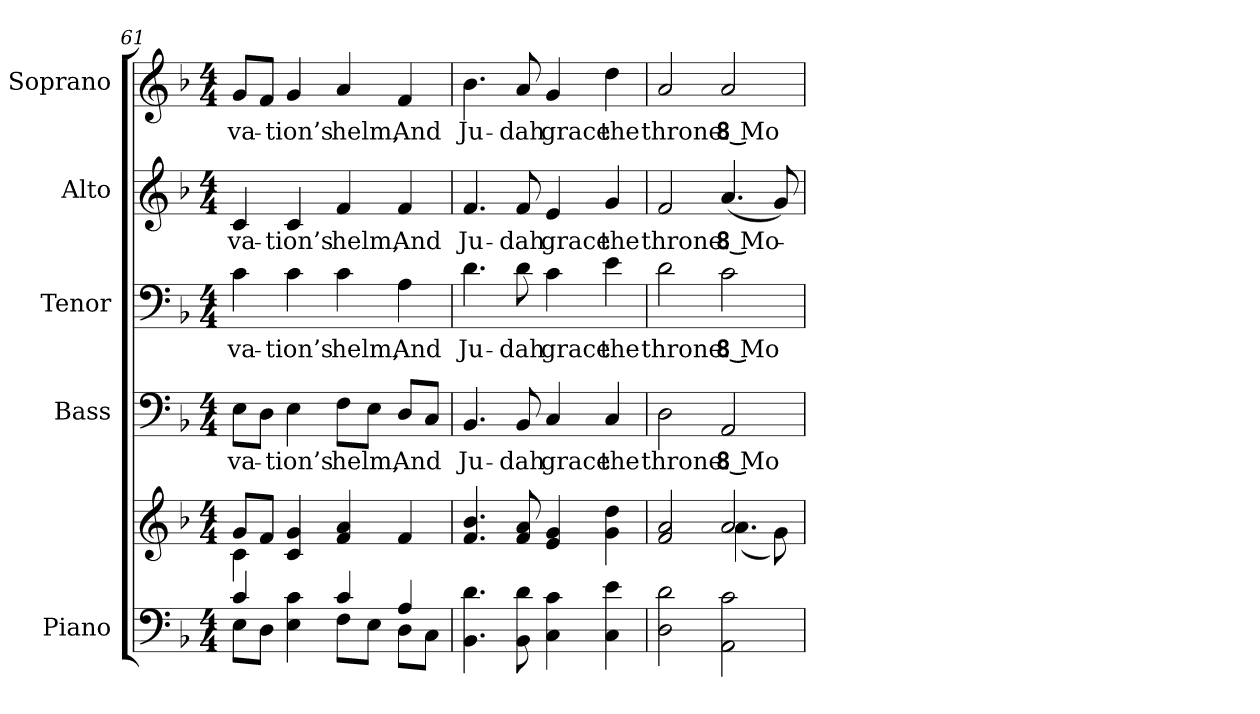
**kern	**kern	**kern	**text	**kern	**text	**kern	**text	**kern	**text
*part5	*part5	*part4	*part4	*part3	*part3	*part2	*part2	*part1	*part1
*staff6	*staff5	*staff4	*staff4	*staff3	*staff3	*staff2	*staff2	*staff1	*staff1
*I"Piano	*	*I"Bass	*	*I"Tenor	*	*I"Alto	*	*I"Soprano	*
*I'Pno.	*	*I'B.	*	*I'T.	*	*I'A.	*	*I'S.	*
!!LO:PB:g=z
*clefF4	*clefG2	*clefF4	*	*clefF4	*	*clefG2	*	*clefG2	*
*k[b-]	*k[b-]	*k[b-]	*	*k[b-]	*	*k[b-]	*	*k[b-]	*
*F:	*F:	*F:	*	*F:	*	*F:	*	*F:	*
*M4/4	*M4/4	*M4/4	*	*M4/4	*	*M4/4	*	*M4/4	*
=61	=61	=61	=61	=61	=61	=61	=61	=61	=61
*^	*^	*	*	*	*	*	*	*	*
!	!	!	!	!	!LO:LY:b:color=#000000	!	!	!	!	!	!
!	!	!	!	!	!	!	!LO:LY:b:color=#000000	!	!	!	!
!	!	!	!	!	!	!	!	!	!LO:LY:b:color=#000000	!	!
!	!	!	!	!	!	!	!	!	!	!	!LO:LY:b:color=#000000
4ci/	8Ei\L	8gi/L	4ci\	8Ei\L	-va-	4ci\	-va-	4ci/	-va-	8gi/L	-va-
.	8Di\J	8fi/J	.	8Di\J	.	.	.	.	.	8fi/J	.
!	!	!	!	!	!LO:LY:b:color=#000000	!	!	!	!	!	!
!	!	!	!	!	!	!	!LO:LY:b:color=#000000	!	!	!	!
!	!	!	!	!	!	!	!	!	!LO:LY:b:color=#000000	!	!
!	!	!	!	!	!	!	!	!	!	!	!LO:LY:b:color=#000000
4Ei\ 4ci	4ryy	4ci/ 4gi	4ryy	4Ei\	-tion’s	4ci\	-tion’s	4ci/	-tion’s	4gi/	-tion’s
!	!	!	!	!	!LO:LY:b:color=#000000	!	!	!	!	!	!
!	!	!	!	!	!	!	!LO:LY:b:color=#000000	!	!	!	!
!	!	!	!	!	!	!	!	!	!LO:LY:b:color=#000000	!	!
!	!	!	!	!	!	!	!	!	!	!	!LO:LY:b:color=#000000
4ci/	8Fi\L	4fi/ 4ai	2ryy	8Fi\L	helm,	4ci\	helm,	4fi/	helm,	4ai/	helm,
.	8Ei\J	.	.	8Ei\J	.	.	.	.	.	.	.
!	!	!	!	!	!LO:LY:b:color=#000000	!	!	!	!	!	!
!	!	!	!	!	!	!	!LO:LY:b:color=#000000	!	!	!	!
!	!	!	!	!	!	!	!	!	!LO:LY:b:color=#000000	!	!
!	!	!	!	!	!	!	!	!	!	!	!LO:LY:b:color=#000000
4Ai/	8Di\L	4fi/	.	8Di/L	And	4Ai\	And	4fi/	And	4fi/	And
.	8Ci\J	.	.	8Ci/J	.	.	.	.	.	.	.
*v	*v	*	*	*	*	*	*	*	*	*	*
*	*v	*v	*	*	*	*	*	*	*	*
=62	=62	=62	=62	=62	=62	=62	=62	=62	=62
*^	*	*	*	*	*	*	*	*	*
!	!	!	!	!LO:LY:b:color=#000000	!	!	!	!	!	!
*v	*v	*	*	*	*	*	*	*	*	*
*^	*	*	*	*	*	*	*	*	*
!	!	!	!	!	!	!LO:LY:b:color=#000000	!	!	!	!
*v	*v	*	*	*	*	*	*	*	*	*
*^	*	*	*	*	*	*	*	*	*
!	!	!	!	!	!	!	!	!LO:LY:b:color=#000000	!	!
*v	*v	*	*	*	*	*	*	*	*	*
*^	*	*	*	*	*	*	*	*	*
!	!	!	!	!	!	!	!	!	!	!LO:LY:b:color=#000000
*v	*v	*	*	*	*	*	*	*	*	*
4.BB-i\ 4.di	4.fi/ 4.b-i	4.BB-i/	Ju-	4.di\	Ju-	4.fi/	Ju-	4.b-i\	Ju-
!	!	!	!LO:LY:b:color=#000000	!	!	!	!	!	!
!	!	!	!	!	!LO:LY:b:color=#000000	!	!	!	!
!	!	!	!	!	!	!	!LO:LY:b:color=#000000	!	!
!	!	!	!	!	!	!	!	!	!LO:LY:b:color=#000000
8BB-i\ 8di	8fi/ 8ai	8BB-i/	-dah	8di\	-dah	8fi/	-dah	8ai/	-dah
!	!	!	!LO:LY:b:color=#000000	!	!	!	!	!	!
!	!	!	!	!	!LO:LY:b:color=#000000	!	!	!	!
!	!	!	!	!	!	!	!LO:LY:b:color=#000000	!	!
!	!	!	!	!	!	!	!	!	!LO:LY:b:color=#000000
4Ci\ 4ci	4ei/ 4gi	4Ci/	grace	4ci\	grace	4ei/	grace	4gi/	grace
!	!	!	!LO:LY:b:color=#000000	!	!	!	!	!	!
!	!	!	!	!	!LO:LY:b:color=#000000	!	!	!	!
!	!	!	!	!	!	!	!LO:LY:b:color=#000000	!	!
!	!	!	!	!	!	!	!	!	!LO:LY:b:color=#000000
4Ci\ 4ei	4gi\ 4ddi	4Ci/	the	4ei\	the	4gi/	the	4ddi\	the
=63	=63	=63	=63	=63	=63	=63	=63	=63	=63
*	*^	*	*	*	*	*	*	*	*
!	!	!	!	!LO:LY:b:color=#000000	!	!	!	!	!	!
!	!	!	!	!	!	!LO:LY:b:color=#000000	!	!	!	!
!	!	!	!	!	!	!	!	!LO:LY:b:color=#000000	!	!
!	!	!	!	!	!	!	!	!	!	!LO:LY:b:color=#000000
2Di\ 2di	2fi/ 2ai	2ryy	2Di\	throne.	2di\	throne.	2fi/	throne.	2ai/	throne.
!	!	!	!	!LO:LY:b:color=#000000	!	!	!	!	!	!
!	!	!	!	!	!	!LO:LY:b:color=#000000	!	!	!	!
!	!	!	!	!	!	!	!	!LO:LY:b:color=#000000	!	!
!	!	!	!	!	!	!	!	!	!	!LO:LY:b:color=#000000
2AAi\ 2ci	2ai/	(4.ai\	2AAi/	8 Mo-	2ci\	8 Mo-	(4.ai/	8 Mo-	2ai/	8 Mo-
.	.	8gi\)	.	.	.	.	8gi/)	.	.	.
*	*v	*v	*	*	*	*	*	*	*	*
=	=	=	=	=	=	=	=	=	=
*-	*-	*-	*-	*-	*-	*-	*-	*-	*-
